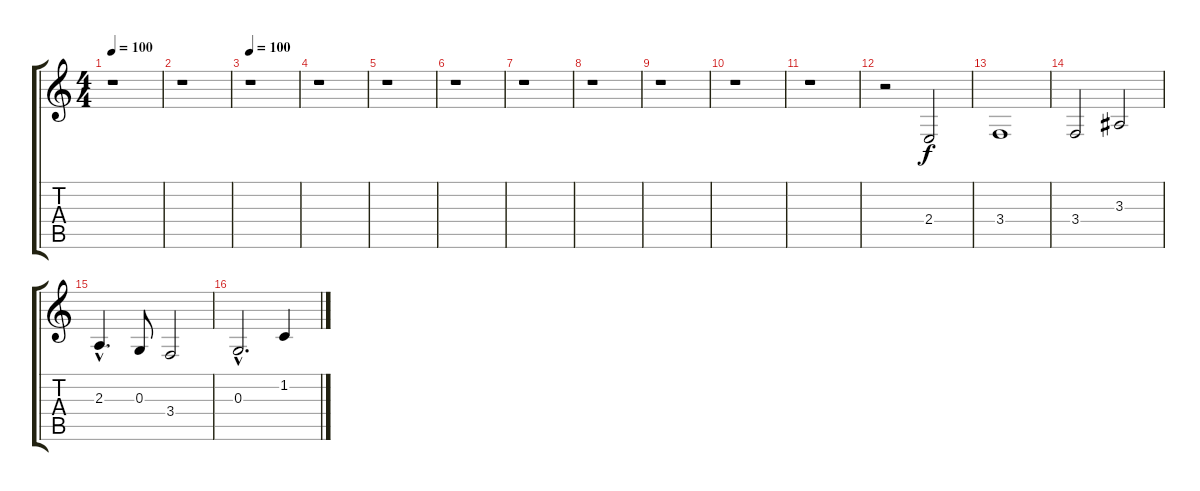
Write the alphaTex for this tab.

\track "" {instrument violin}
\staff {score tabs}
\tuning (E4 B3 G3 D3 A2 E2) {hide}
\ts (4 4)
\tempo 100
\clef g2
\ks c
r.1{dy f} |
r.1 |
\tempo 100
r.1 |
r.1 |
r.1 |
r.1 |
r.1 |
r.1 |
r.1 |
r.1 |
r.1 |
r.2 2.4.2 |
3.4.1 |
3.4.2 3.3.2 |
2.3{hac}.4{d} 0.3.8 3.4.2 |
0.3{hac}.2{d} 1.2.4
